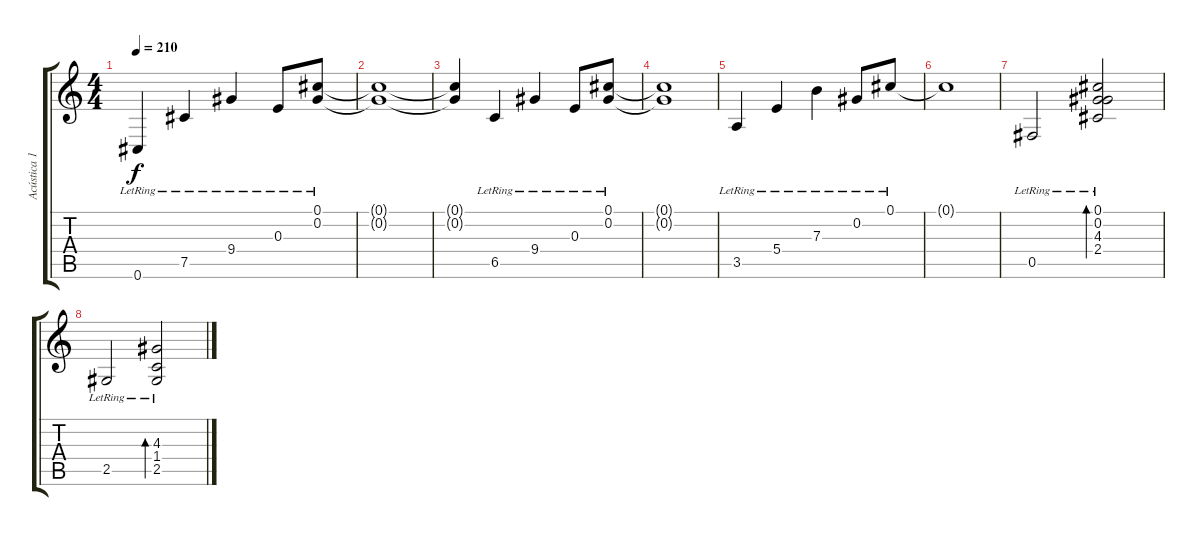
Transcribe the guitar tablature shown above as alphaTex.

\track ("Acústica 1" "Acústica 1") {instrument acousticguitarsteel}
\staff {score tabs}
\tuning (Db4 Ab3 E3 B2 Gb2 Db2) {hide}
\ts (4 4)
\tempo 210
\clef g2
\ks c
0.6{lr}.4{dy f} 7.5{lr}.4 9.4{lr}.4 0.3{lr}.8 (0.1{lr} 0.2{lr}).8 |
(0.1{t} 0.2{t}).1 |
(0.1{t} 0.2{t}).4 6.5{lr}.4 9.4{lr}.4 0.3{lr}.8 (0.1{lr} 0.2{lr}).8 |
(0.1{t} 0.2{t}).1 |
3.5{lr}.4 5.4{lr}.4 7.3{lr}.4 0.2{lr}.8 0.1{lr}.8 |
0.1{t}.1 |
0.5{lr}.2 (0.1 0.2{lr} 4.3{lr} 2.4{lr}).2{bd 240} |
2.5{lr}.2 (4.3{lr} 1.4{lr} 2.5{lr}).2{bd 240}
